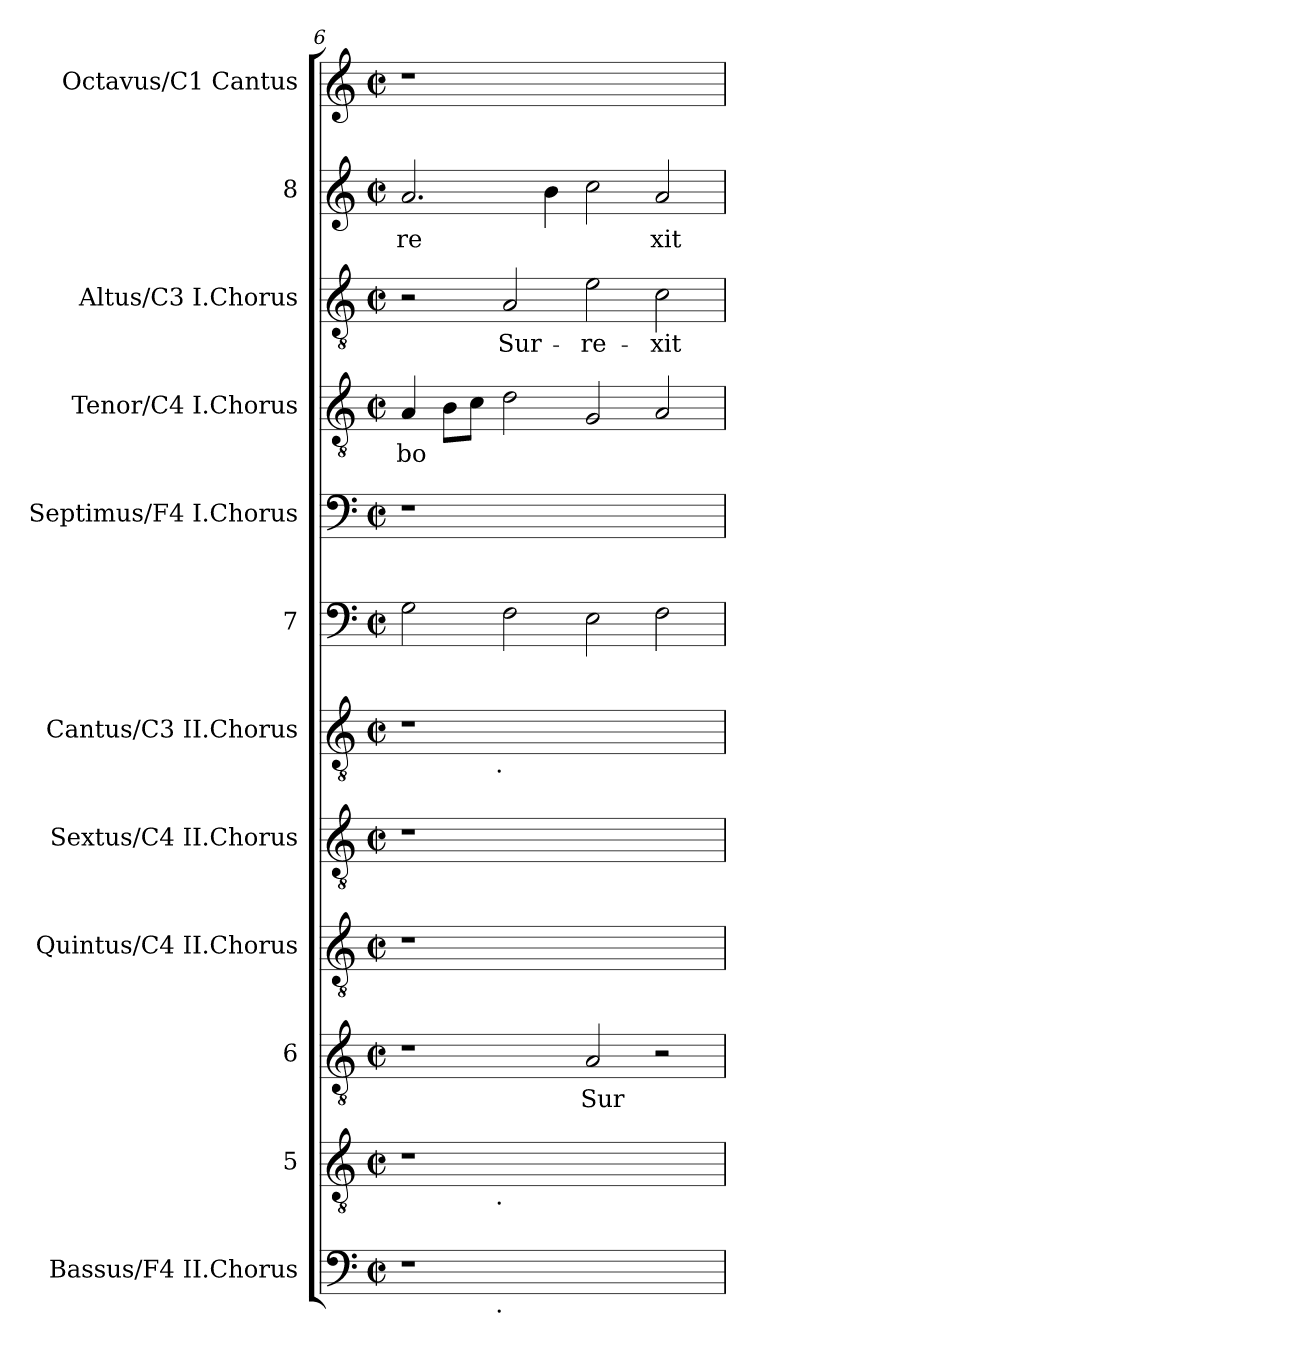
**kern	**kern	**kern	**text	**kern	**kern	**kern	**kern	**text	**kern	**kern	**text	**kern	**text	**kern	**text	**kern
*part12	*part11	*part10	*part10	*part9	*part8	*part7	*part6	*part6	*part5	*part4	*part4	*part3	*part3	*part2	*part2	*part1
*staff12	*staff11	*staff10	*staff10	*staff9	*staff8	*staff7	*staff6	*staff6	*staff5	*staff4	*staff4	*staff3	*staff3	*staff2	*staff2	*staff1
*I"Bassus/F4  II.Chorus	*I"5	*I"6	*	*I"Quintus/C4  II.Chorus	*I"Sextus/C4  II.Chorus	*I"Cantus/C3  II.Chorus	*I"7	*	*I"Septimus/F4  I.Chorus	*I"Tenor/C4  I.Chorus	*	*I"Altus/C3  I.Chorus	*	*I"8	*	*I"Octavus/C1  Cantus
*I'B	*	*	*	*	*	*I'C	*	*	*	*I'T	*	*I'A	*	*	*	*
!!LO:PB:g=z
*clefF4	*clefGv2	*clefGv2	*	*clefGv2	*clefGv2	*clefGv2	*clefF4	*	*clefF4	*clefGv2	*	*clefGv2	*	*clefG2	*	*clefG2
*k[]	*k[]	*k[]	*	*k[]	*k[]	*k[]	*k[]	*	*k[]	*k[]	*	*k[]	*	*k[]	*	*k[]
*C:	*C:	*C:	*	*C:	*C:	*C:	*C:	*	*C:	*C:	*	*C:	*	*C:	*	*C:
*M2/2	*M2/2	*M2/2	*	*M2/2	*M2/2	*M2/2	*M2/2	*	*M2/2	*M2/2	*	*M2/2	*	*M2/2	*	*M2/2
*met(c|)	*met(c|)	*met(c|)	*	*met(c|)	*met(c|)	*met(c|)	*met(c|)	*	*met(c|)	*met(c|)	*	*met(c|)	*	*met(c|)	*	*met(c|)
=6	=6	=6	=6	=6	=6	=6	=6	=6	=6	=6	=6	=6	=6	=6	=6	=6
!	!	!	!	!	!	!	!	!LO:LY:b:cj	!	!	!LO:LY:b:cj	!	!	!	!LO:LY:b:cj	!
*^	*^	*	*	*	*	*^	*	*	*	*	*	*	*	*	*	*
1r	4ryy	1r	4ryy	1r	.	1r	1r	1r	4ryy	2G\	.	1r	4A/	bo-	2r	.	2.a/	re-	1r
!	!	!	!	!	!	!	!	!	!	!	!	!	!	!LO:LY:b:cj	!	!	!	!	!
.	8...ryy	.	8...ryy	.	.	.	.	.	8...ryy	.	.	.	8B\L	--	.	.	.	.	.
!	!	!	!	!	!	!	!	!	!	!	!	!	!	!LO:LY:b:cj	!	!	!	!	!
.	.	.	.	.	.	.	.	.	.	.	.	.	8c\J	--	.	.	.	.	.
!	!	!	!	!	!	!	!	!	!LO:TX:b:t=.	!	!	!	!	!	!	!	!	!	!
!	!	!	!LO:TX:b:t=.	!	!	!	!	!	!	!	!	!	!	!	!	!	!	!	!
!	!LO:TX:b:t=.	!	!	!	!	!	!	!	!	!	!	!	!	!	!	!	!	!	!
.	1ryy	.	1ryy	.	.	.	.	.	1ryy	.	.	.	.	.	.	.	.	.	.
!	!	!	!	!	!	!	!	!	!	!	!LO:LY:b:cj	!	!	!LO:LY:b:cj	!	!LO:LY:b:cj	!	!	!
.	.	.	.	.	.	.	.	.	.	2F\	.	.	2d\	--	2A/	Sur-	.	.	.
!	!	!	!	!	!	!	!	!	!	!	!	!	!	!	!	!	!	!LO:LY:b:cj	!
.	.	.	.	.	.	.	.	.	.	.	.	.	.	.	.	.	4b\	--	.
!	!	!	!	!	!LO:LY:b:cj	!	!	!	!	!	!LO:LY:b:cj	!	!	!LO:LY:b:cj	!	!LO:LY:b:cj	!	!LO:LY:b:cj	!
1ryy	.	1ryy	.	2A/	Sur-	1ryy	1ryy	1ryy	.	2E\	.	1ryy	2G/	--	2e\	-re-	2cc\	--	1ryy
.	2ryy	.	2ryy	.	.	.	.	.	2ryy	.	.	.	.	.	.	.	.	.	.
!	!	!	!	!	!	!	!	!	!	!	!LO:LY:b:cj	!	!	!LO:LY:b:cj	!	!LO:LY:b:cj	!	!LO:LY:b:cj	!
.	.	.	.	2r	.	.	.	.	.	2F\	.	.	2A/	--	2c\	-xit	2a/	-xit	.
.	64ryy	.	64ryy	.	.	.	.	.	64ryy	.	.	.	.	.	.	.	.	.	.
*v	*v	*	*	*	*	*	*	*v	*v	*	*	*	*	*	*	*	*	*	*
*	*v	*v	*	*	*	*	*	*	*	*	*	*	*	*	*	*	*
=	=	=	=	=	=	=	=	=	=	=	=	=	=	=	=	=
*-	*-	*-	*-	*-	*-	*-	*-	*-	*-	*-	*-	*-	*-	*-	*-	*-
